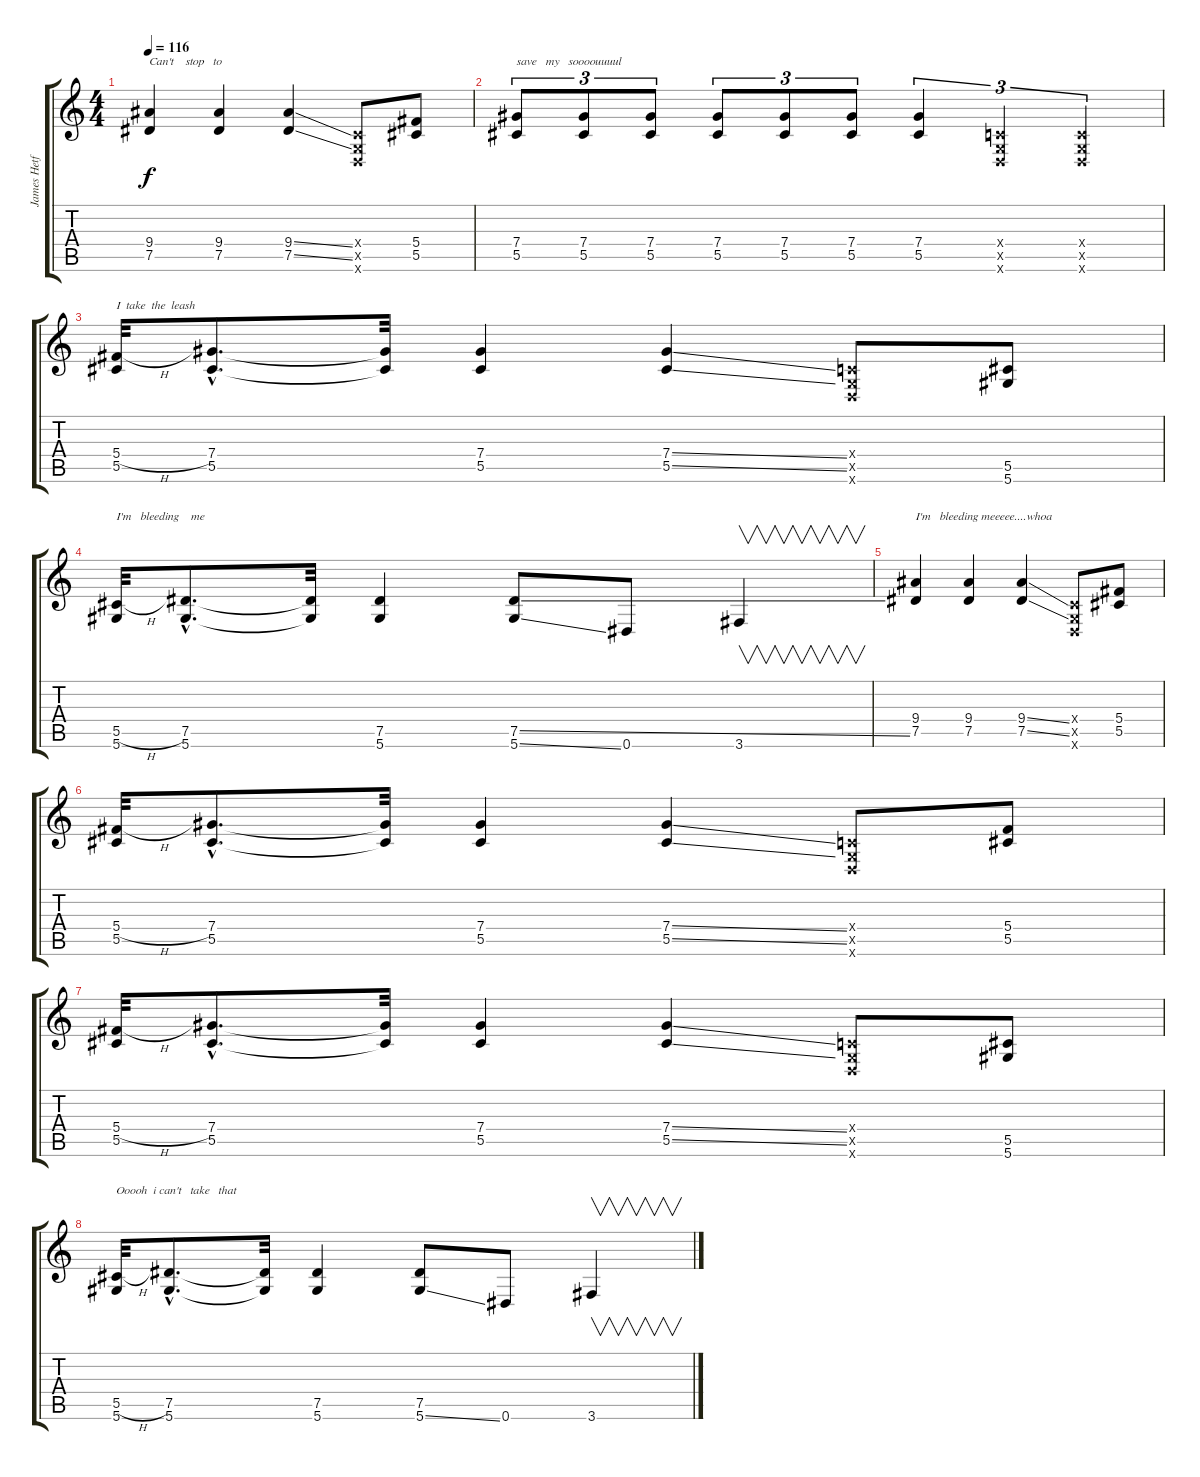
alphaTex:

\track ("James Hetfield" "James Hetf") {instrument electricguitarclean}
\staff {score tabs}
\tuning (Eb4 Bb3 Gb3 Db3 Ab2 Eb2) {hide}
\ts (4 4)
\tempo 116
\clef g2
\ks c
(9.4 7.5).4{txt "Can't    stop   to  " dy f} (9.4 7.5).4 (9.4{ss} 7.5{ss}).4 (-1.4{x} -1.5{x} -1.6{x}).8 (5.4 5.5).8 |
(7.4 5.5).8{tu (3 2) txt "save   my   soooouuuul"} (7.4 5.5).8{tu (3 2)} (7.4 5.5).8{tu (3 2)} (7.4 5.5).8{tu (3 2)} (7.4 5.5).8{tu (3 2)} (7.4 5.5).8{tu (3 2)} (7.4 5.5).4{tu (3 2)} (-1.4{x} -1.5{x} -1.6{x}).4{tu (3 2)} (-1.4{x} -1.5{x} -1.6{x}).4{tu (3 2)} |
(5.4{h} 5.5).32{txt "I  take  the  leash  "} (7.4{hac} 5.5{hac}).8{d} (7.4{t} 5.5{t}).32 (7.4 5.5).4 (7.4{ss} 5.5{ss}).4 (-1.4{x} -1.5{x} -1.6{x}).8 (5.5 5.6).8 |
(5.5{h} 5.6).32{txt "I'm   bleeding    me"} (7.5{hac} 5.6{hac}).8{d} (7.5{t} 5.6{t}).32 (7.5 5.6).4 (7.5{ss} 5.6{ss}).8 0.6.8 3.6.4{v} |
(9.4 7.5).4{txt "I'm   bleeding meeeee....whoa"} (9.4 7.5).4 (9.4{ss} 7.5{ss}).4 (-1.4{x} -1.5{x} -1.6{x}).8 (5.4 5.5).8 |
(5.4{h} 5.5).32 (7.4{hac} 5.5{hac}).8{d} (7.4{t} 5.5{t}).32 (7.4 5.5).4 (7.4{ss} 5.5{ss}).4 (-1.4{x} -1.5{x} -1.6{x}).8 (5.4 5.5).8 |
(5.4{h} 5.5).32 (7.4{hac} 5.5{hac}).8{d} (7.4{t} 5.5{t}).32 (7.4 5.5).4 (7.4{ss} 5.5{ss}).4 (-1.4{x} -1.5{x} -1.6{x}).8 (5.5 5.6).8 |
(5.5{h} 5.6).32{txt "Ooooh  i can't   take   that"} (7.5{hac} 5.6{hac}).8{d} (7.5{t} 5.6{t}).32 (7.5 5.6).4 (7.5{ss} 5.6{ss}).8 0.6.8 3.6.4{v}
